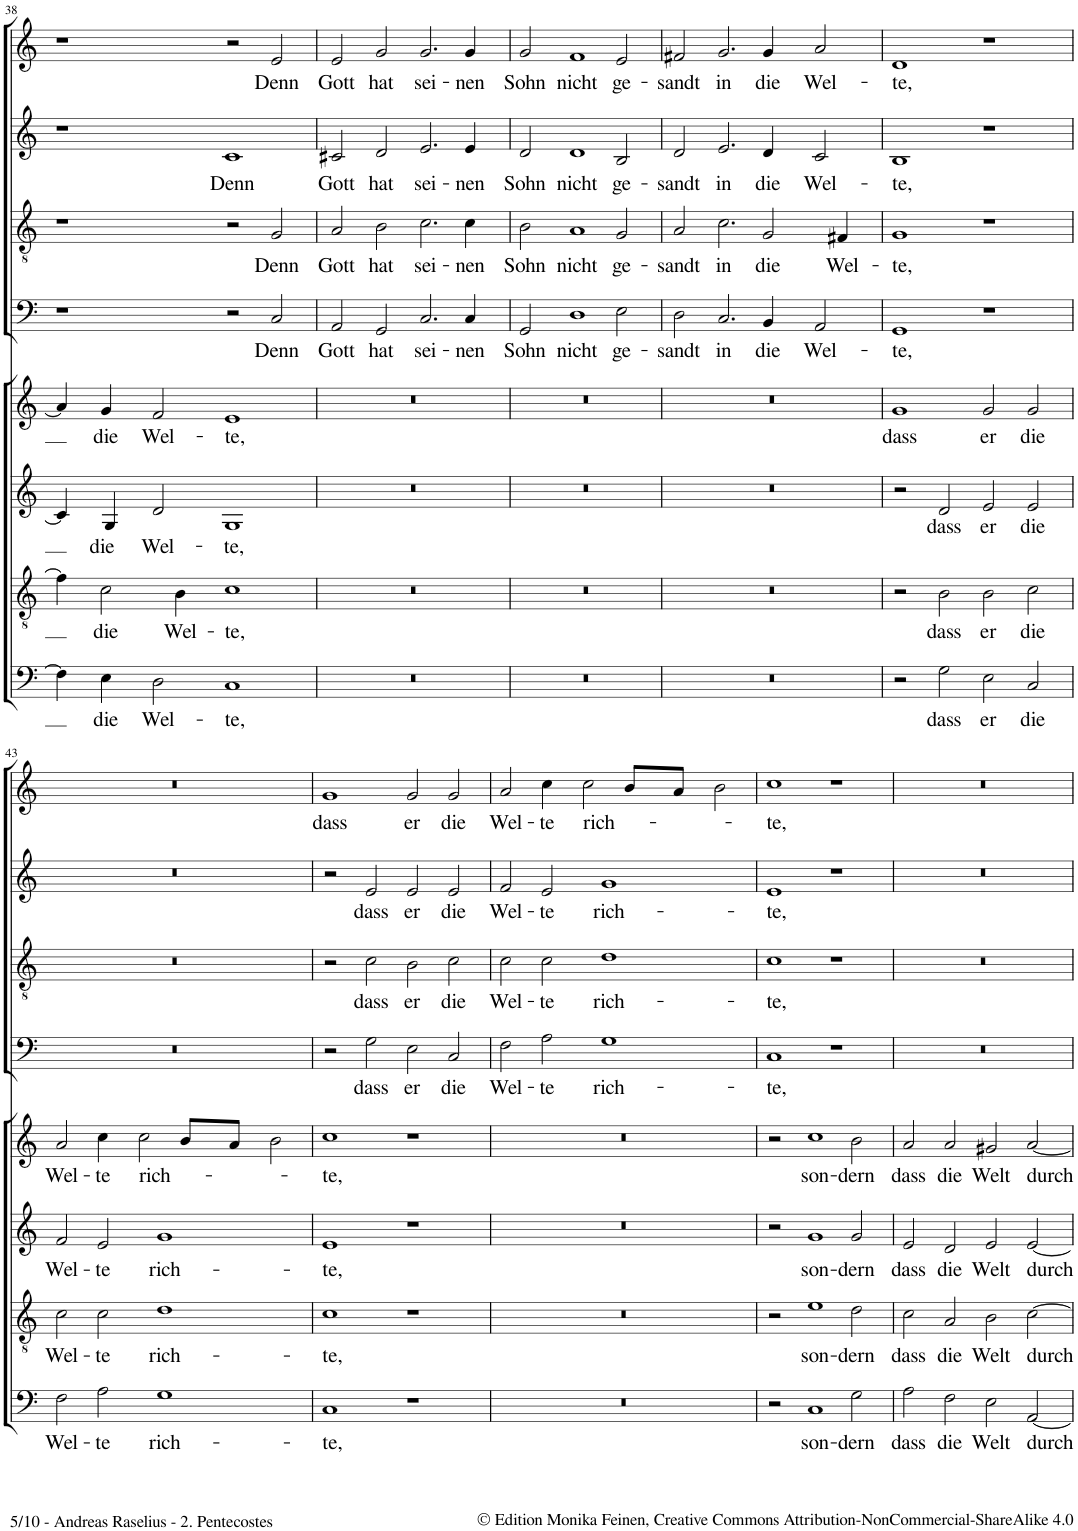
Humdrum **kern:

**kern	**text	**kern	**text	**kern	**text	**kern	**text	**kern	**text	**kern	**text	**kern	**text	**kern	**text
*part8	*part8	*part7	*part7	*part6	*part6	*part5	*part5	*part4	*part4	*part3	*part3	*part2	*part2	*part1	*part1
*staff8	*staff8	*staff7	*staff7	*staff6	*staff6	*staff5	*staff5	*staff4	*staff4	*staff3	*staff3	*staff2	*staff2	*staff1	*staff1
*I"Bassus II	*	*I"Tenor II	*	*I"Altus II	*	*I"Cantus II	*	*I"Bassus I	*	*I"Tenor I	*	*I"Altus I	*	*I"Cantus I	*
!!LO:PB:g=z
*clefF4	*	*clefGv2	*	*clefG2	*	*clefG2	*	*clefF4	*	*clefGv2	*	*clefG2	*	*clefG2	*
*k[]	*	*k[]	*	*k[]	*	*k[]	*	*k[]	*	*k[]	*	*k[]	*	*k[]	*
*M4/2	*	*M4/2	*	*M4/2	*	*M4/2	*	*M4/2	*	*M4/2	*	*M4/2	*	*M4/2	*
*met(c|)	*	*met(c|)	*	*met(c|)	*	*met(c|)	*	*met(c|)	*	*met(c|)	*	*met(c|)	*	*met(c|)	*
=38	=38	=38	=38	=38	=38	=38	=38	=38	=38	=38	=38	=38	=38	=38	=38
4F\]	.	4f\]	.	4c/]	.	4a/]	.	1r	.	1r	.	1r	.	1r	.
!	!LO:LY:b	!	!LO:LY:b	!	!LO:LY:b	!	!LO:LY:b	!	!	!	!	!	!	!	!
4E\	die	2c\	die	4G/	die	4g/	die	.	.	.	.	.	.	.	.
!	!LO:LY:b	!	!	!	!LO:LY:b	!	!LO:LY:b	!	!	!	!	!	!	!	!
2D\	Wel-	.	.	2d/	Wel-	2f/	Wel-	.	.	.	.	.	.	.	.
!	!	!	!LO:LY:b	!	!	!	!	!	!	!	!	!	!	!	!
.	.	4B\	Wel-	.	.	.	.	.	.	.	.	.	.	.	.
!	!LO:LY:b	!	!LO:LY:b	!	!LO:LY:b	!	!LO:LY:b	!	!	!	!	!	!LO:LY:b	!	!
1C	-te,	1c	-te,	1G	-te,	1e	-te,	2r	.	2r	.	1c	Denn	2r	.
!	!	!	!	!	!	!	!	!	!LO:LY:b	!	!LO:LY:b	!	!	!	!LO:LY:b
.	.	.	.	.	.	.	.	2C/	Denn	2G/	Denn	.	.	2e/	Denn
=39	=39	=39	=39	=39	=39	=39	=39	=39	=39	=39	=39	=39	=39	=39	=39
!	!	!	!	!	!	!	!	!	!LO:LY:b	!	!LO:LY:b	!	!LO:LY:b	!	!LO:LY:b
0r	.	0r	.	0r	.	0r	.	2AA/	Gott	2A/	Gott	2c#X/	Gott	2e/	Gott
!	!	!	!	!	!	!	!	!	!LO:LY:b	!	!LO:LY:b	!	!LO:LY:b	!	!LO:LY:b
.	.	.	.	.	.	.	.	2GG/	hat	2B\	hat	2d/	hat	2g/	hat
!	!	!	!	!	!	!	!	!	!LO:LY:b	!	!LO:LY:b	!	!LO:LY:b	!	!LO:LY:b
.	.	.	.	.	.	.	.	2.C/	sei-	2.c\	sei-	2.e/	sei-	2.g/	sei-
!	!	!	!	!	!	!	!	!	!LO:LY:b	!	!LO:LY:b	!	!LO:LY:b	!	!LO:LY:b
.	.	.	.	.	.	.	.	4C/	-nen	4c\	-nen	4e/	-nen	4g/	-nen
=40	=40	=40	=40	=40	=40	=40	=40	=40	=40	=40	=40	=40	=40	=40	=40
!	!	!	!	!	!	!	!	!	!LO:LY:b	!	!LO:LY:b	!	!LO:LY:b	!	!LO:LY:b
0r	.	0r	.	0r	.	0r	.	2GG/	Sohn	2B\	Sohn	2d/	Sohn	2g/	Sohn
!	!	!	!	!	!	!	!	!	!LO:LY:b	!	!LO:LY:b	!	!LO:LY:b	!	!LO:LY:b
.	.	.	.	.	.	.	.	1D	nicht	1A	nicht	1d	nicht	1f	nicht
!	!	!	!	!	!	!	!	!	!LO:LY:b	!	!LO:LY:b	!	!LO:LY:b	!	!LO:LY:b
.	.	.	.	.	.	.	.	2E\	ge-	2G/	ge-	2B/	ge-	2e/	ge-
=41	=41	=41	=41	=41	=41	=41	=41	=41	=41	=41	=41	=41	=41	=41	=41
!	!	!	!	!	!	!	!	!	!LO:LY:b	!	!LO:LY:b	!	!LO:LY:b	!	!LO:LY:b
0r	.	0r	.	0r	.	0r	.	2D\	-sandt	2A/	-sandt	2d/	-sandt	2f#X/	-sandt
!	!	!	!	!	!	!	!	!	!LO:LY:b	!	!LO:LY:b	!	!LO:LY:b	!	!LO:LY:b
.	.	.	.	.	.	.	.	2.C/	in	2.c\	in	2.e/	in	2.g/	in
!	!	!	!	!	!	!	!	!	!LO:LY:b	!	!LO:LY:b	!	!LO:LY:b	!	!LO:LY:b
.	.	.	.	.	.	.	.	4BB/	die	2G/	die	4d/	die	4g/	die
!	!	!	!	!	!	!	!	!	!LO:LY:b	!	!	!	!LO:LY:b	!	!LO:LY:b
.	.	.	.	.	.	.	.	2AA/	Wel-	.	.	2c/	Wel-	2a/	Wel-
!	!	!	!	!	!	!	!	!	!	!	!LO:LY:b	!	!	!	!
.	.	.	.	.	.	.	.	.	.	4F#X/	Wel-	.	.	.	.
=42	=42	=42	=42	=42	=42	=42	=42	=42	=42	=42	=42	=42	=42	=42	=42
!	!	!	!	!	!	!	!LO:LY:b	!	!LO:LY:b	!	!LO:LY:b	!	!LO:LY:b	!	!LO:LY:b
2r	.	2r	.	2r	.	1g	dass	1GG	-te,	1G	-te,	1B	-te,	1d	-te,
!	!LO:LY:b	!	!LO:LY:b	!	!LO:LY:b	!	!	!	!	!	!	!	!	!	!
2G\	dass	2B\	dass	2d/	dass	.	.	.	.	.	.	.	.	.	.
!	!LO:LY:b	!	!LO:LY:b	!	!LO:LY:b	!	!LO:LY:b	!	!	!	!	!	!	!	!
2E\	er	2B\	er	2e/	er	2g/	er	1r	.	1r	.	1r	.	1r	.
!	!LO:LY:b	!	!LO:LY:b	!	!LO:LY:b	!	!LO:LY:b	!	!	!	!	!	!	!	!
2C/	die	2c\	die	2e/	die	2g/	die	.	.	.	.	.	.	.	.
!!LO:LB:g=z
=43	=43	=43	=43	=43	=43	=43	=43	=43	=43	=43	=43	=43	=43	=43	=43
!	!LO:LY:b	!	!LO:LY:b	!	!LO:LY:b	!	!LO:LY:b	!	!	!	!	!	!	!	!
2F\	Wel-	2c\	Wel-	2f/	Wel-	2a/	Wel-	0r	.	0r	.	0r	.	0r	.
!	!LO:LY:b	!	!LO:LY:b	!	!LO:LY:b	!	!LO:LY:b	!	!	!	!	!	!	!	!
2A\	-te	2c\	-te	2e/	-te	4cc\	-te	.	.	.	.	.	.	.	.
!	!	!	!	!	!	!	!LO:LY:b	!	!	!	!	!	!	!	!
.	.	.	.	.	.	2cc\	rich-	.	.	.	.	.	.	.	.
!	!LO:LY:b	!	!LO:LY:b	!	!LO:LY:b	!	!	!	!	!	!	!	!	!	!
1G	rich-	1d	rich-	1g	rich-	.	.	.	.	.	.	.	.	.	.
.	.	.	.	.	.	8b/L	.	.	.	.	.	.	.	.	.
.	.	.	.	.	.	8a/J	.	.	.	.	.	.	.	.	.
.	.	.	.	.	.	2b\	.	.	.	.	.	.	.	.	.
=44	=44	=44	=44	=44	=44	=44	=44	=44	=44	=44	=44	=44	=44	=44	=44
!	!LO:LY:b	!	!LO:LY:b	!	!LO:LY:b	!	!LO:LY:b	!	!	!	!	!	!	!	!LO:LY:b
1C	-te,	1c	-te,	1e	-te,	1cc	-te,	2r	.	2r	.	2r	.	1g	dass
!	!	!	!	!	!	!	!	!	!LO:LY:b	!	!LO:LY:b	!	!LO:LY:b	!	!
.	.	.	.	.	.	.	.	2G\	dass	2c\	dass	2e/	dass	.	.
!	!	!	!	!	!	!	!	!	!LO:LY:b	!	!LO:LY:b	!	!LO:LY:b	!	!LO:LY:b
1r	.	1r	.	1r	.	1r	.	2E\	er	2B\	er	2e/	er	2g/	er
!	!	!	!	!	!	!	!	!	!LO:LY:b	!	!LO:LY:b	!	!LO:LY:b	!	!LO:LY:b
.	.	.	.	.	.	.	.	2C/	die	2c\	die	2e/	die	2g/	die
=45	=45	=45	=45	=45	=45	=45	=45	=45	=45	=45	=45	=45	=45	=45	=45
!	!	!	!	!	!	!	!	!	!LO:LY:b	!	!LO:LY:b	!	!LO:LY:b	!	!LO:LY:b
0r	.	0r	.	0r	.	0r	.	2F\	Wel-	2c\	Wel-	2f/	Wel-	2a/	Wel-
!	!	!	!	!	!	!	!	!	!LO:LY:b	!	!LO:LY:b	!	!LO:LY:b	!	!LO:LY:b
.	.	.	.	.	.	.	.	2A\	-te	2c\	-te	2e/	-te	4cc\	-te
!	!	!	!	!	!	!	!	!	!	!	!	!	!	!	!LO:LY:b
.	.	.	.	.	.	.	.	.	.	.	.	.	.	2cc\	rich-
!	!	!	!	!	!	!	!	!	!LO:LY:b	!	!LO:LY:b	!	!LO:LY:b	!	!
.	.	.	.	.	.	.	.	1G	rich-	1d	rich-	1g	rich-	.	.
.	.	.	.	.	.	.	.	.	.	.	.	.	.	8b/L	.
.	.	.	.	.	.	.	.	.	.	.	.	.	.	8a/J	.
.	.	.	.	.	.	.	.	.	.	.	.	.	.	2b\	.
=46	=46	=46	=46	=46	=46	=46	=46	=46	=46	=46	=46	=46	=46	=46	=46
!	!	!	!	!	!	!	!	!	!LO:LY:b	!	!LO:LY:b	!	!LO:LY:b	!	!LO:LY:b
2r	.	2r	.	2r	.	2r	.	1C	-te,	1c	-te,	1e	-te,	1cc	-te,
!	!LO:LY:b	!	!LO:LY:b	!	!LO:LY:b	!	!LO:LY:b	!	!	!	!	!	!	!	!
1C	son-	1e	son-	1g	son-	1cc	son-	.	.	.	.	.	.	.	.
.	.	.	.	.	.	.	.	1r	.	1r	.	1r	.	1r	.
!	!LO:LY:b	!	!LO:LY:b	!	!LO:LY:b	!	!LO:LY:b	!	!	!	!	!	!	!	!
2G\	-dern	2d\	-dern	2g/	-dern	2b\	-dern	.	.	.	.	.	.	.	.
=47	=47	=47	=47	=47	=47	=47	=47	=47	=47	=47	=47	=47	=47	=47	=47
!	!LO:LY:b	!	!LO:LY:b	!	!LO:LY:b	!	!LO:LY:b	!	!	!	!	!	!	!	!
2A\	dass	2c\	dass	2e/	dass	2a/	dass	0r	.	0r	.	0r	.	0r	.
!	!LO:LY:b	!	!LO:LY:b	!	!LO:LY:b	!	!LO:LY:b	!	!	!	!	!	!	!	!
2F\	die	2A/	die	2d/	die	2a/	die	.	.	.	.	.	.	.	.
!	!LO:LY:b	!	!LO:LY:b	!	!LO:LY:b	!	!LO:LY:b	!	!	!	!	!	!	!	!
2E\	Welt	2B\	Welt	2e/	Welt	2g#X/	Welt	.	.	.	.	.	.	.	.
!	!LO:LY:b	!	!LO:LY:b	!	!LO:LY:b	!	!LO:LY:b	!	!	!	!	!	!	!	!
[2AA/	durch	[2c\	durch	[2e/	durch	[2a/	durch	.	.	.	.	.	.	.	.
=	=	=	=	=	=	=	=	=	=	=	=	=	=	=	=
*-	*-	*-	*-	*-	*-	*-	*-	*-	*-	*-	*-	*-	*-	*-	*-
